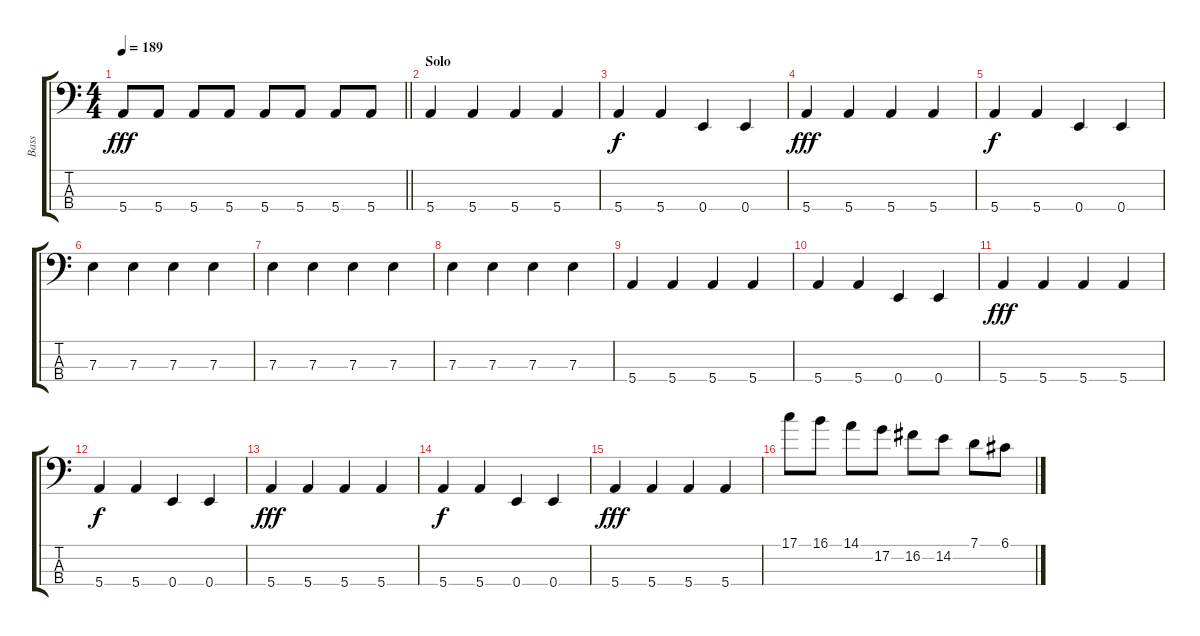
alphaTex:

\track ("Bass" "Bass") {instrument electricbassfinger}
\staff {score tabs}
\tuning (G2 D2 A1 E1) {hide}
\ts (4 4)
\tempo 189
\clef f4
\barLineRight lightlight
\ks c
5.4.8{dy fff} 5.4.8 5.4.8 5.4.8 5.4.8 5.4.8 5.4.8 5.4.8 |
\section ("" "Solo")
5.4.4 5.4.4 5.4.4 5.4.4 |
5.4.4{dy f} 5.4.4 0.4.4 0.4.4 |
5.4.4{dy fff} 5.4.4 5.4.4 5.4.4 |
5.4.4{dy f} 5.4.4 0.4.4 0.4.4 |
7.3.4 7.3.4 7.3.4 7.3.4 |
7.3.4 7.3.4 7.3.4 7.3.4 |
7.3.4 7.3.4 7.3.4 7.3.4 |
5.4.4 5.4.4 5.4.4 5.4.4 |
5.4.4 5.4.4 0.4.4 0.4.4 |
5.4.4{dy fff} 5.4.4 5.4.4 5.4.4 |
5.4.4{dy f} 5.4.4 0.4.4 0.4.4 |
5.4.4{dy fff} 5.4.4 5.4.4 5.4.4 |
5.4.4{dy f} 5.4.4 0.4.4 0.4.4 |
5.4.4{dy fff} 5.4.4 5.4.4 5.4.4 |
17.1.8 16.1.8 14.1.8 17.2.8 16.2.8 14.2.8 7.1.8 6.1.8
